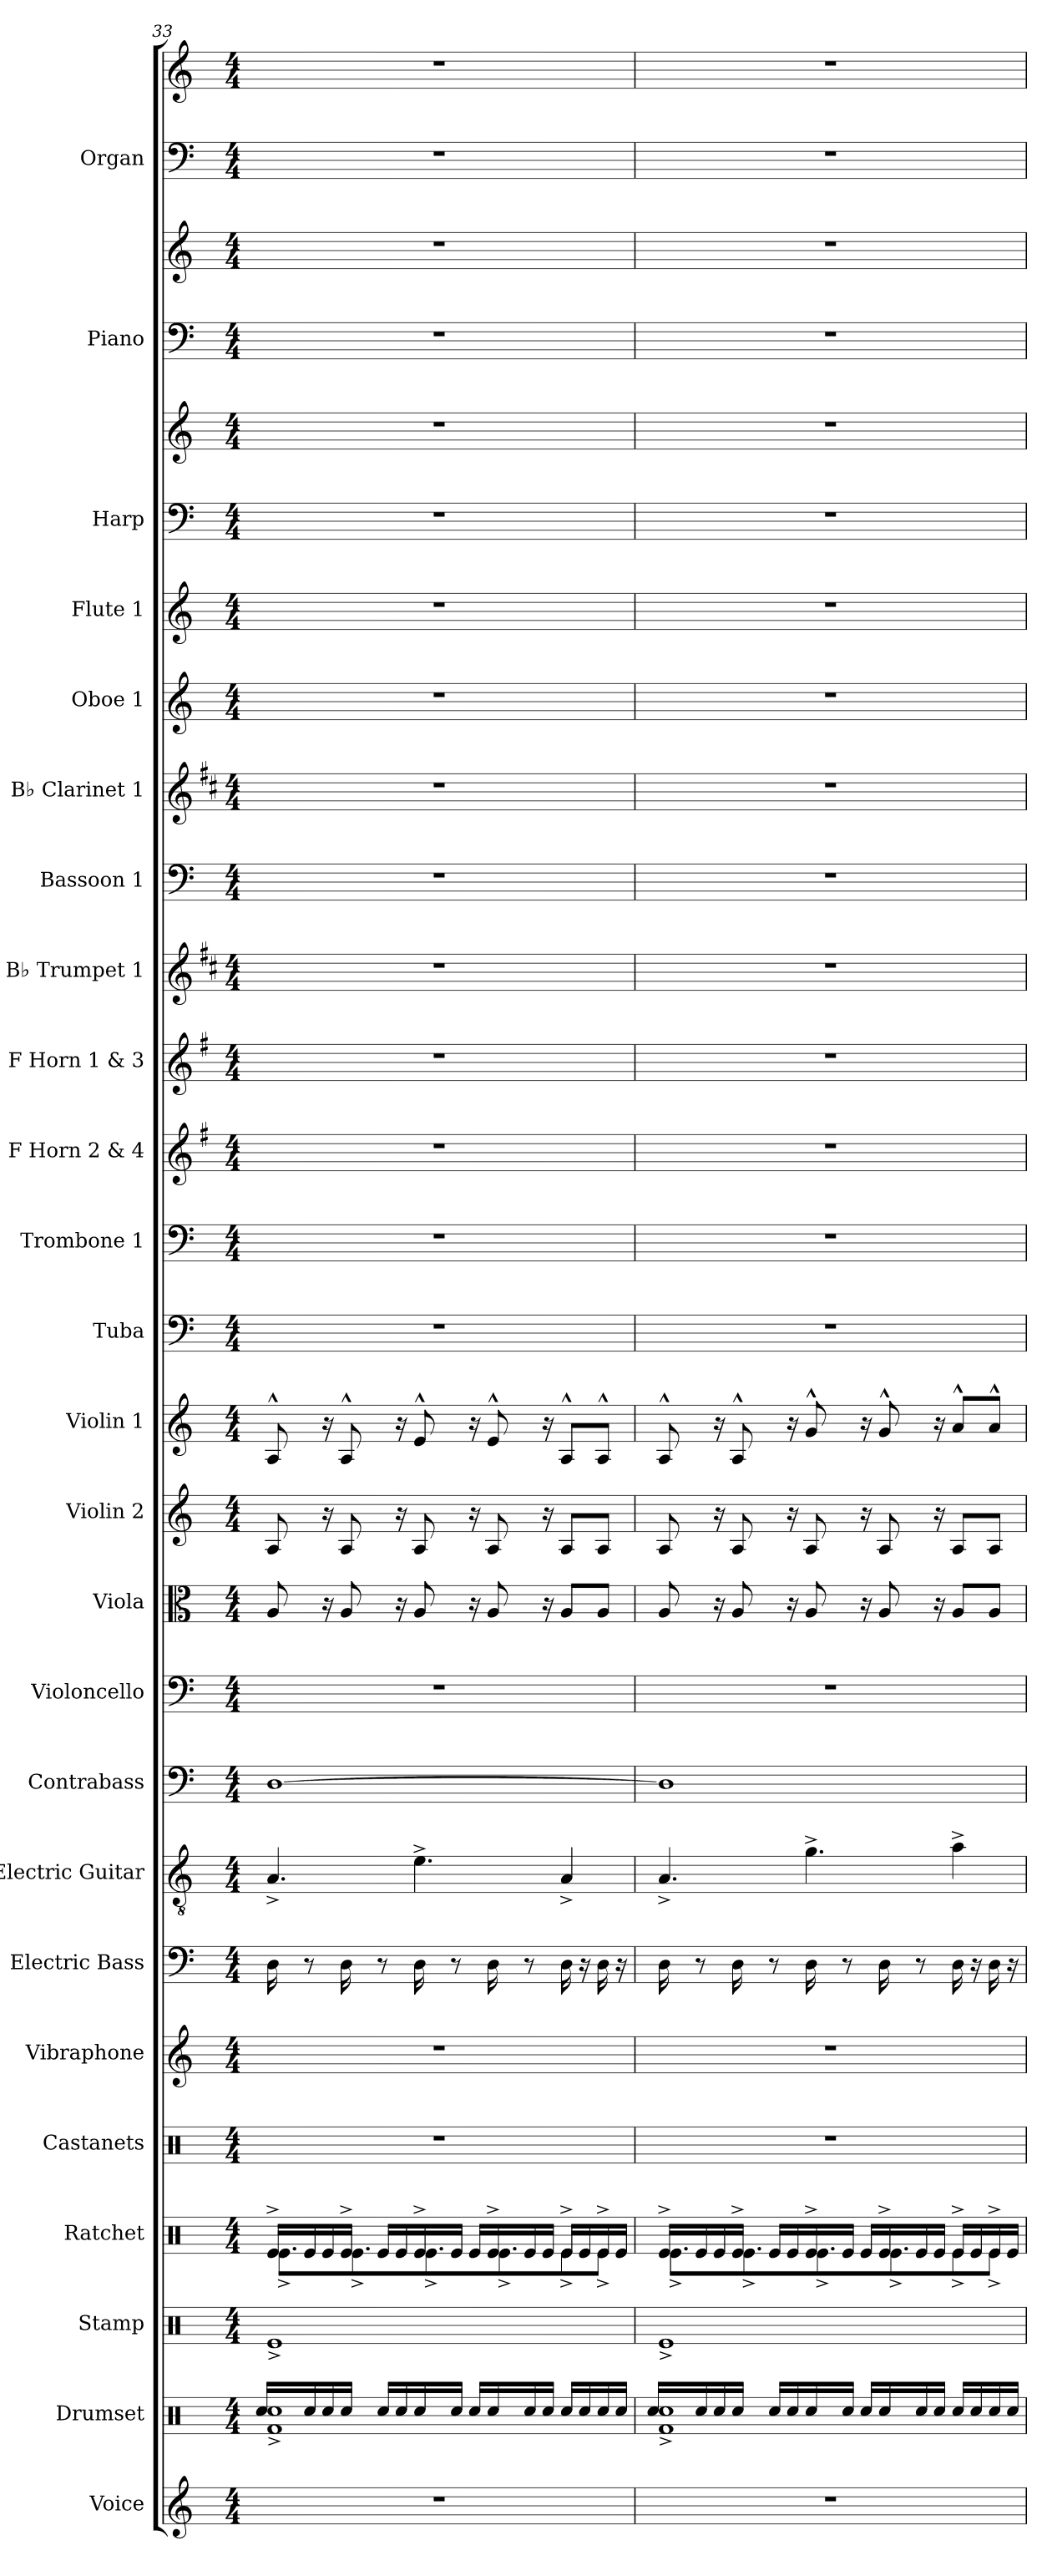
**kern	**kern	**kern	**kern	**kern	**kern	**kern	**kern	**kern	**kern	**kern	**kern	**kern	**kern	**kern	**kern	**kern	**kern	**kern	**kern	**kern	**kern	**kern	**kern	**kern	**kern	**kern	**kern
*part25	*part24	*part23	*part22	*part21	*part20	*part19	*part18	*part17	*part16	*part15	*part14	*part13	*part12	*part11	*part10	*part9	*part8	*part7	*part6	*part5	*part4	*part3	*part3	*part2	*part2	*part1	*part1
*staff28	*staff27	*staff26	*staff25	*staff24	*staff23	*staff22	*staff21	*staff20	*staff19	*staff18	*staff17	*staff16	*staff15	*staff14	*staff13	*staff12	*staff11	*staff10	*staff9	*staff8	*staff7	*staff6	*staff5	*staff4	*staff3	*staff2	*staff1
*I"Voice	*I"Drumset	*I"Stamp	*I"Ratchet	*I"Castanets	*I"Vibraphone	*I"Electric Bass	*I"Electric Guitar	*I"Contrabass	*I"Violoncello	*I"Viola	*I"Violin 2	*I"Violin 1	*I"Tuba	*I"Trombone 1	*I"F Horn 2 &amp; 4	*I"F Horn 1 &amp; 3	*I"B♭ Trumpet 1	*I"Bassoon 1	*I"B♭ Clarinet 1	*I"Oboe 1	*I"Flute 1	*I"Harp	*	*I"Piano	*	*I"Organ	*
*I'Vo.	*I'Drs.	*I'Sta.	*I'Rat.	*I'Cst.	*I'Vib.	*I'El. B.	*I'El. Guit.	*I'Cb.	*I'Vc.	*I'Vla.	*I'Vln. 2	*I'Vln. 1	*I'Tba.	*I'Tbn. 1	*I'F Hn. 2 4	*I'F Hn. 1 3	*I'B♭ Tpt. 1	*I'Bsn. 1	*I'B♭ Cl. 1	*I'Ob. 1	*I'Fl. 1	*I'Hrp.	*	*I'Pno.	*	*I'Org.	*
*clefG2	*clefX	*clefX	*clefX	*clefX	*clefG2	*clefF4	*clefGv2	*clefF4	*clefF4	*clefC3	*clefG2	*clefG2	*clefF4	*clefF4	*clefG2	*clefG2	*clefG2	*clefF4	*clefG2	*clefG2	*clefG2	*clefF4	*clefG2	*clefF4	*clefG2	*clefF4	*clefG2
*	*	*	*	*	*	*ITrd7c12	*	*ITrd7c12	*	*	*	*	*	*	*ITrd4c7	*ITrd4c7	*ITrd1c2	*	*ITrd1c2	*	*	*	*	*	*	*	*
*k[]	*k[]	*k[]	*k[]	*k[]	*k[]	*k[]	*k[]	*k[]	*k[]	*k[]	*k[]	*k[]	*k[]	*k[]	*k[]	*k[]	*k[]	*k[]	*k[]	*k[]	*k[]	*k[]	*k[]	*k[]	*k[]	*k[]	*k[]
*M4/4	*M4/4	*M4/4	*M4/4	*M4/4	*M4/4	*M4/4	*M4/4	*M4/4	*M4/4	*M4/4	*M4/4	*M4/4	*M4/4	*M4/4	*M4/4	*M4/4	*M4/4	*M4/4	*M4/4	*M4/4	*M4/4	*M4/4	*M4/4	*M4/4	*M4/4	*M4/4	*M4/4
=33	=33	=33	=33	=33	=33	=33	=33	=33	=33	=33	=33	=33	=33	=33	=33	=33	=33	=33	=33	=33	=33	=33	=33	=33	=33	=33	=33
*	*^	*	*^	*	*	*	*	*	*	*	*	*	*	*	*	*	*	*	*	*	*	*	*	*	*	*	*
*	*	*^	*	*	*	*	*	*	*	*	*	*	*	*	*	*	*	*	*	*	*	*	*	*	*	*	*	*	*
1r	1Rcc	1Rf^	16Rcc/LL	1Re^	16Re^/LL	8.Re^\L	1r	1r	16DD\	4.A^/	[1DD	1r	8A/	8A/	8A^^/	1r	1r	1r	1r	1r	1r	1r	1r	1r	1r	1r	1r	1r	1r	1r
.	.	.	16Rcc/	.	16Re/	.	.	.	8r	.	.	.	.	.	.	.	.	.	.	.	.	.	.	.	.	.	.	.	.	.
.	.	.	16Rcc/	.	16Re/	.	.	.	.	.	.	.	16r	16r	16r	.	.	.	.	.	.	.	.	.	.	.	.	.	.	.
.	.	.	16Rcc/JJ	.	16Re^/JJ	8.Re^\	.	.	16DD\	.	.	.	8A/	8A/	8A^^/	.	.	.	.	.	.	.	.	.	.	.	.	.	.	.
.	.	.	16Rcc/LL	.	16Re/LL	.	.	.	8r	.	.	.	.	.	.	.	.	.	.	.	.	.	.	.	.	.	.	.	.	.
.	.	.	16Rcc/	.	16Re/	.	.	.	.	.	.	.	16r	16r	16r	.	.	.	.	.	.	.	.	.	.	.	.	.	.	.
.	.	.	16Rcc/	.	16Re^/	8.Re^\	.	.	16DD\	4.e^\	.	.	8A/	8A/	8e^^/	.	.	.	.	.	.	.	.	.	.	.	.	.	.	.
.	.	.	16Rcc/JJ	.	16Re/JJ	.	.	.	8r	.	.	.	.	.	.	.	.	.	.	.	.	.	.	.	.	.	.	.	.	.
.	.	.	16Rcc/LL	.	16Re/LL	.	.	.	.	.	.	.	16r	16r	16r	.	.	.	.	.	.	.	.	.	.	.	.	.	.	.
.	.	.	16Rcc/	.	16Re^/	8.Re^\	.	.	16DD\	.	.	.	8A/	8A/	8e^^/	.	.	.	.	.	.	.	.	.	.	.	.	.	.	.
.	.	.	16Rcc/	.	16Re/	.	.	.	8r	.	.	.	.	.	.	.	.	.	.	.	.	.	.	.	.	.	.	.	.	.
.	.	.	16Rcc/JJ	.	16Re/JJ	.	.	.	.	.	.	.	16r	16r	16r	.	.	.	.	.	.	.	.	.	.	.	.	.	.	.
.	.	.	16Rcc/LL	.	16Re^/LL	8Re^\	.	.	16DD\	4A^/	.	.	8A/L	8A/L	8A^^/L	.	.	.	.	.	.	.	.	.	.	.	.	.	.	.
.	.	.	16Rcc/	.	16Re/	.	.	.	16r	.	.	.	.	.	.	.	.	.	.	.	.	.	.	.	.	.	.	.	.	.
.	.	.	16Rcc/	.	16Re^/	8Re^\J	.	.	16DD\	.	.	.	8A/J	8A/J	8A^^/J	.	.	.	.	.	.	.	.	.	.	.	.	.	.	.
.	.	.	16Rcc/JJ	.	16Re/JJ	.	.	.	16r	.	.	.	.	.	.	.	.	.	.	.	.	.	.	.	.	.	.	.	.	.
=34	=34	=34	=34	=34	=34	=34	=34	=34	=34	=34	=34	=34	=34	=34	=34	=34	=34	=34	=34	=34	=34	=34	=34	=34	=34	=34	=34	=34	=34	=34
1r	1Rcc	1Rf^	16Rcc/LL	1Re^	16Re^/LL	8.Re^\L	1r	1r	16DD\	4.A^/	1DD]	1r	8A/	8A/	8A^^/	1r	1r	1r	1r	1r	1r	1r	1r	1r	1r	1r	1r	1r	1r	1r
.	.	.	16Rcc/	.	16Re/	.	.	.	8r	.	.	.	.	.	.	.	.	.	.	.	.	.	.	.	.	.	.	.	.	.
.	.	.	16Rcc/	.	16Re/	.	.	.	.	.	.	.	16r	16r	16r	.	.	.	.	.	.	.	.	.	.	.	.	.	.	.
.	.	.	16Rcc/JJ	.	16Re^/JJ	8.Re^\	.	.	16DD\	.	.	.	8A/	8A/	8A^^/	.	.	.	.	.	.	.	.	.	.	.	.	.	.	.
.	.	.	16Rcc/LL	.	16Re/LL	.	.	.	8r	.	.	.	.	.	.	.	.	.	.	.	.	.	.	.	.	.	.	.	.	.
.	.	.	16Rcc/	.	16Re/	.	.	.	.	.	.	.	16r	16r	16r	.	.	.	.	.	.	.	.	.	.	.	.	.	.	.
.	.	.	16Rcc/	.	16Re^/	8.Re^\	.	.	16DD\	4.g^\	.	.	8A/	8A/	8g^^/	.	.	.	.	.	.	.	.	.	.	.	.	.	.	.
.	.	.	16Rcc/JJ	.	16Re/JJ	.	.	.	8r	.	.	.	.	.	.	.	.	.	.	.	.	.	.	.	.	.	.	.	.	.
.	.	.	16Rcc/LL	.	16Re/LL	.	.	.	.	.	.	.	16r	16r	16r	.	.	.	.	.	.	.	.	.	.	.	.	.	.	.
.	.	.	16Rcc/	.	16Re^/	8.Re^\	.	.	16DD\	.	.	.	8A/	8A/	8g^^/	.	.	.	.	.	.	.	.	.	.	.	.	.	.	.
.	.	.	16Rcc/	.	16Re/	.	.	.	8r	.	.	.	.	.	.	.	.	.	.	.	.	.	.	.	.	.	.	.	.	.
.	.	.	16Rcc/JJ	.	16Re/JJ	.	.	.	.	.	.	.	16r	16r	16r	.	.	.	.	.	.	.	.	.	.	.	.	.	.	.
.	.	.	16Rcc/LL	.	16Re^/LL	8Re^\	.	.	16DD\	4a^\	.	.	8A/L	8A/L	8a^^/L	.	.	.	.	.	.	.	.	.	.	.	.	.	.	.
.	.	.	16Rcc/	.	16Re/	.	.	.	16r	.	.	.	.	.	.	.	.	.	.	.	.	.	.	.	.	.	.	.	.	.
.	.	.	16Rcc/	.	16Re^/	8Re^\J	.	.	16DD\	.	.	.	8A/J	8A/J	8a^^/J	.	.	.	.	.	.	.	.	.	.	.	.	.	.	.
.	.	.	16Rcc/JJ	.	16Re/JJ	.	.	.	16r	.	.	.	.	.	.	.	.	.	.	.	.	.	.	.	.	.	.	.	.	.
*	*v	*v	*v	*	*v	*v	*	*	*	*	*	*	*	*	*	*	*	*	*	*	*	*	*	*	*	*	*	*	*	*
=	=	=	=	=	=	=	=	=	=	=	=	=	=	=	=	=	=	=	=	=	=	=	=	=	=	=	=
*-	*-	*-	*-	*-	*-	*-	*-	*-	*-	*-	*-	*-	*-	*-	*-	*-	*-	*-	*-	*-	*-	*-	*-	*-	*-	*-	*-
